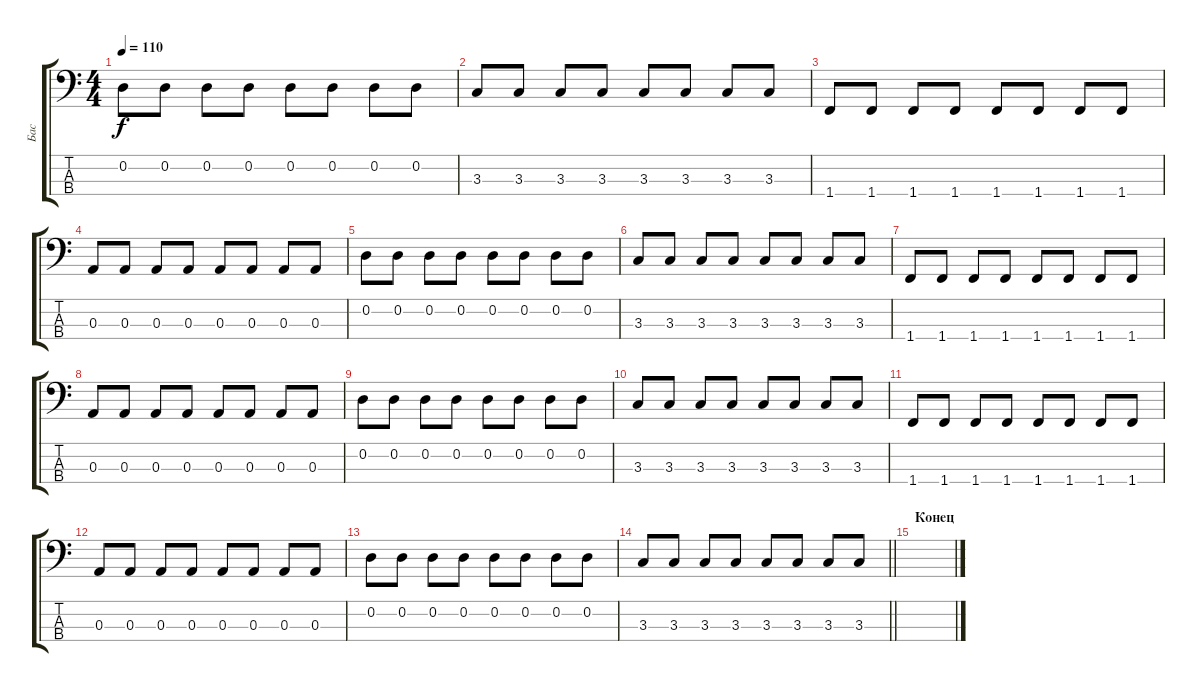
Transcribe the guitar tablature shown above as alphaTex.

\track ("Бас" "Бас") {instrument electricbassfinger}
\staff {score tabs}
\tuning (G2 D2 A1 E1) {hide}
\ts (4 4)
\tempo 110
\clef f4
\ks c
0.2.8{dy f} 0.2.8 0.2.8 0.2.8 0.2.8 0.2.8 0.2.8 0.2.8 |
3.3.8 3.3.8 3.3.8 3.3.8 3.3.8 3.3.8 3.3.8 3.3.8 |
1.4.8 1.4.8 1.4.8 1.4.8 1.4.8 1.4.8 1.4.8 1.4.8 |
0.3.8 0.3.8 0.3.8 0.3.8 0.3.8 0.3.8 0.3.8 0.3.8 |
0.2.8 0.2.8 0.2.8 0.2.8 0.2.8 0.2.8 0.2.8 0.2.8 |
3.3.8 3.3.8 3.3.8 3.3.8 3.3.8 3.3.8 3.3.8 3.3.8 |
1.4.8 1.4.8 1.4.8 1.4.8 1.4.8 1.4.8 1.4.8 1.4.8 |
0.3.8 0.3.8 0.3.8 0.3.8 0.3.8 0.3.8 0.3.8 0.3.8 |
0.2.8 0.2.8 0.2.8 0.2.8 0.2.8 0.2.8 0.2.8 0.2.8 |
3.3.8 3.3.8 3.3.8 3.3.8 3.3.8 3.3.8 3.3.8 3.3.8 |
1.4.8 1.4.8 1.4.8 1.4.8 1.4.8 1.4.8 1.4.8 1.4.8 |
0.3.8 0.3.8 0.3.8 0.3.8 0.3.8 0.3.8 0.3.8 0.3.8 |
0.2.8 0.2.8 0.2.8 0.2.8 0.2.8 0.2.8 0.2.8 0.2.8 |
\barLineRight lightlight
3.3.8 3.3.8 3.3.8 3.3.8 3.3.8 3.3.8 3.3.8 3.3.8 |
\section ("" "Конец")
